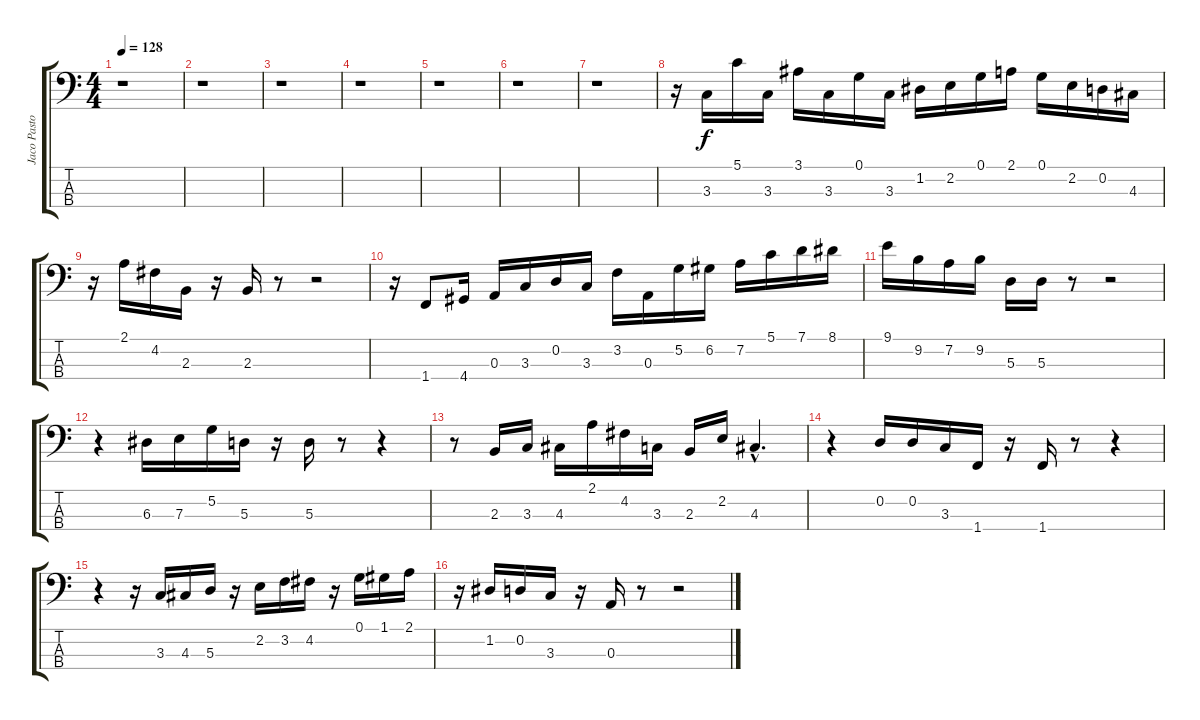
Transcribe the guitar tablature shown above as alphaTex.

\track ("Jaco Pastorius" "Jaco Pasto") {instrument fretlessbass}
\staff {score tabs}
\tuning (G2 D2 A1 E1) {hide}
\ts (4 4)
\tempo 128
\clef f4
\ks c
r.1{dy f instrument fretlessbass} |
r.1 |
r.1 |
r.1 |
r.1 |
r.1 |
r.1 |
r.16 3.3.16 5.1.16 3.3.16 3.1.16 3.3.16 0.1.16 3.3.16 1.2.16 2.2.16 0.1.16 2.1.16 0.1.16 2.2.16 0.2.16 4.3.16 |
r.16 2.1.16 4.2.16 2.3.16 r.16 2.3.16 r.8 r.2 |
r.16 1.4.8 4.4.16 0.3.16 3.3.16 0.2.16 3.3.16 3.2.16 0.3.16 5.2.16 6.2.16 7.2.16 5.1.16 7.1.16 8.1.16 |
9.1.16 9.2.16 7.2.16 9.2.16 5.3.16 5.3.16 r.8 r.2 |
r.4 6.3.16 7.3.16 5.2.16 5.3.16 r.16 5.3.16 r.8 r.4 |
r.8 2.3.16 3.3.16 4.3.16 2.1.16 4.2.16 3.3.16 2.3.16 2.2.16 4.3{hac}.4{d} |
r.4 0.2.16 0.2.16 3.3.16 1.4.16 r.16 1.4.16 r.8 r.4 |
r.4 r.16 3.3.16 4.3.16 5.3.16 r.16 2.2.16 3.2.16 4.2.16 r.16 0.1.16 1.1.16 2.1.16 |
r.16 1.2.16 0.2.16 3.3.16 r.16 0.3.16 r.8 r.2
